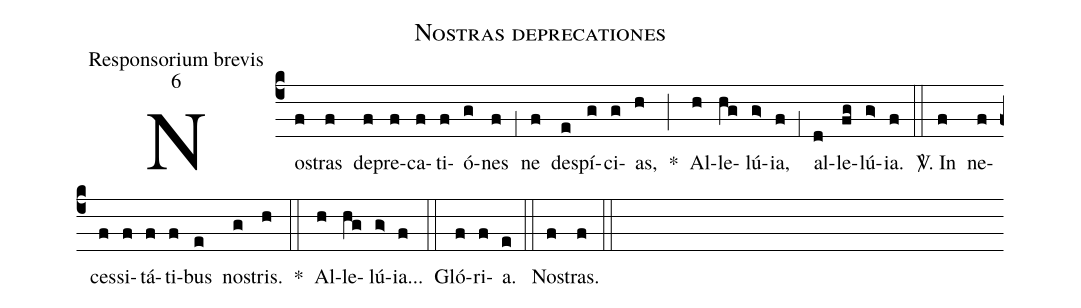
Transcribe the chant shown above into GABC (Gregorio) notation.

name:Nostras deprecationes;
office-part:Responsorium brevis;
mode:6;
%%
(c4) No(f)stras(f) de(f)pre(f)ca(f)ti(f)ó(g)nes(f) (,1) ne(f) de(e)spí(g)ci(g)as,(h) *(;) Al(h)le(hg)lú(g>)ia,(f) (,1) al(d)le(fg)lú(g>)ia.(f) (::)

<sp>V/</sp>. In(f) ne(f)ces(f)si(f)tá(f)ti(f)bus(e) no(g)stris.(h) *(::) Al(h)le(hg)lú(g>)ia...(f) (::)

Gló(f)ri(f)a.(e) (::)
No(f)stras.(f) (::)
